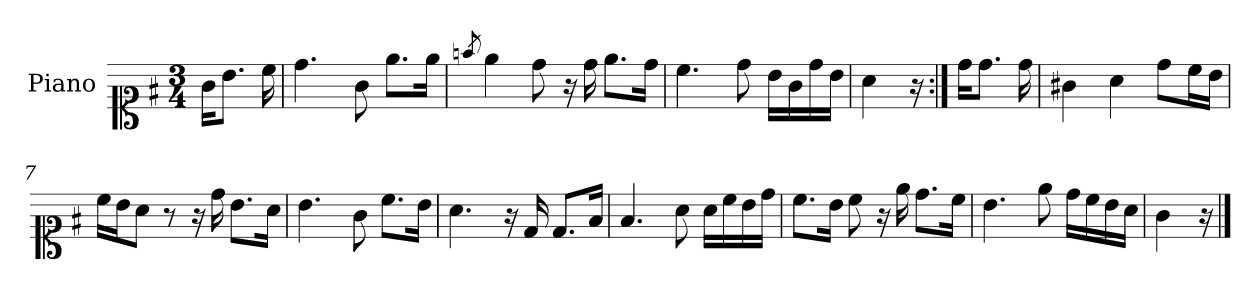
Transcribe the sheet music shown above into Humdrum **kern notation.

**kern
*part1
*staff1
*I"Piano
*I'Pno.
*clefC1
*k[f#]
*M3/4
=
16g\KL
8.b\J
16cc\
=1
4.dd\
8g\
8.ee\L
16ee\Jk
=2
8qffn/
4ee\
8dd\
16r
16dd\
8.ee\L
16dd\Jk
=3
4.cc\
8dd\
16b\LL
16g\
16dd\
16b\JJ
=4
4a\
16r
!!LO:LB:g=z
=5:|!
16dd\KL
8.dd\J
16dd\
=6
4g#X\
4a\
8dd\L
16cc\L
16b\JJ
=7
16cc\LL
16b\J
8a\J
8r
16r
16dd\
8.b\L
16a\Jk
=8
4.b\
8g\
8.cc\L
16b\Jk
=9
4.a\
16r
16d/
8.d/L
16f#/Jk
!!LO:LB:g=z
=10
4.f#/
8a\
16a\LL
16cc\
16b\
16dd\JJ
=11
8.cc\L
16b\Jk
8cc\
16r
16ee\
8.dd\L
16cc\Jk
=12
4.b\
8ee\
16dd\LL
16cc\
16b\
16a\JJ
=13
4g\
16r
==
*-
